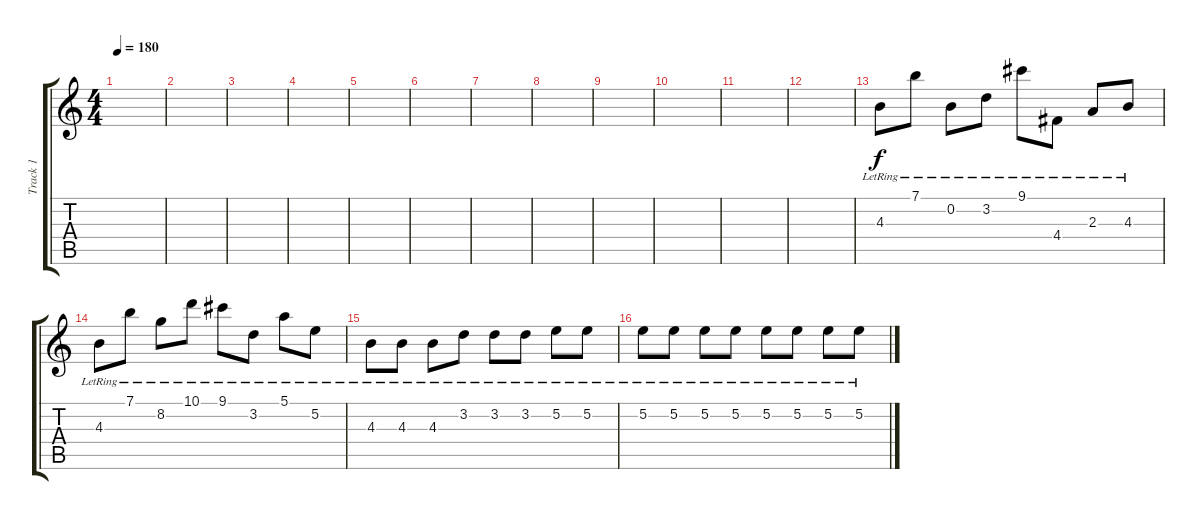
\track ("Track 1" "Track 1") {instrument electricpiano1}
\staff {score tabs}
\tuning (E5 B4 G4 D4 A3 E3) {hide}
\ts (4 4)
\tempo 180
\clef g2
\ks c
|
|
|
|
|
|
|
|
|
|
|
|
4.3{lr}.8 7.1{lr}.8 0.2{lr}.8 3.2{lr}.8 9.1{lr}.8 4.4{lr}.8 2.3{lr}.8 4.3{lr}.8 |
4.3{lr}.8 7.1{lr}.8 8.2{lr}.8 10.1{lr}.8 9.1{lr}.8 3.2{lr}.8 5.1{lr}.8 5.2{lr}.8 |
4.3{lr}.8 4.3{lr}.8 4.3{lr}.8 3.2{lr}.8 3.2{lr}.8 3.2{lr}.8 5.2{lr}.8 5.2{lr}.8 |
5.2{lr}.8 5.2{lr}.8 5.2{lr}.8 5.2{lr}.8 5.2{lr}.8 5.2{lr}.8 5.2{lr}.8 5.2{lr}.8
